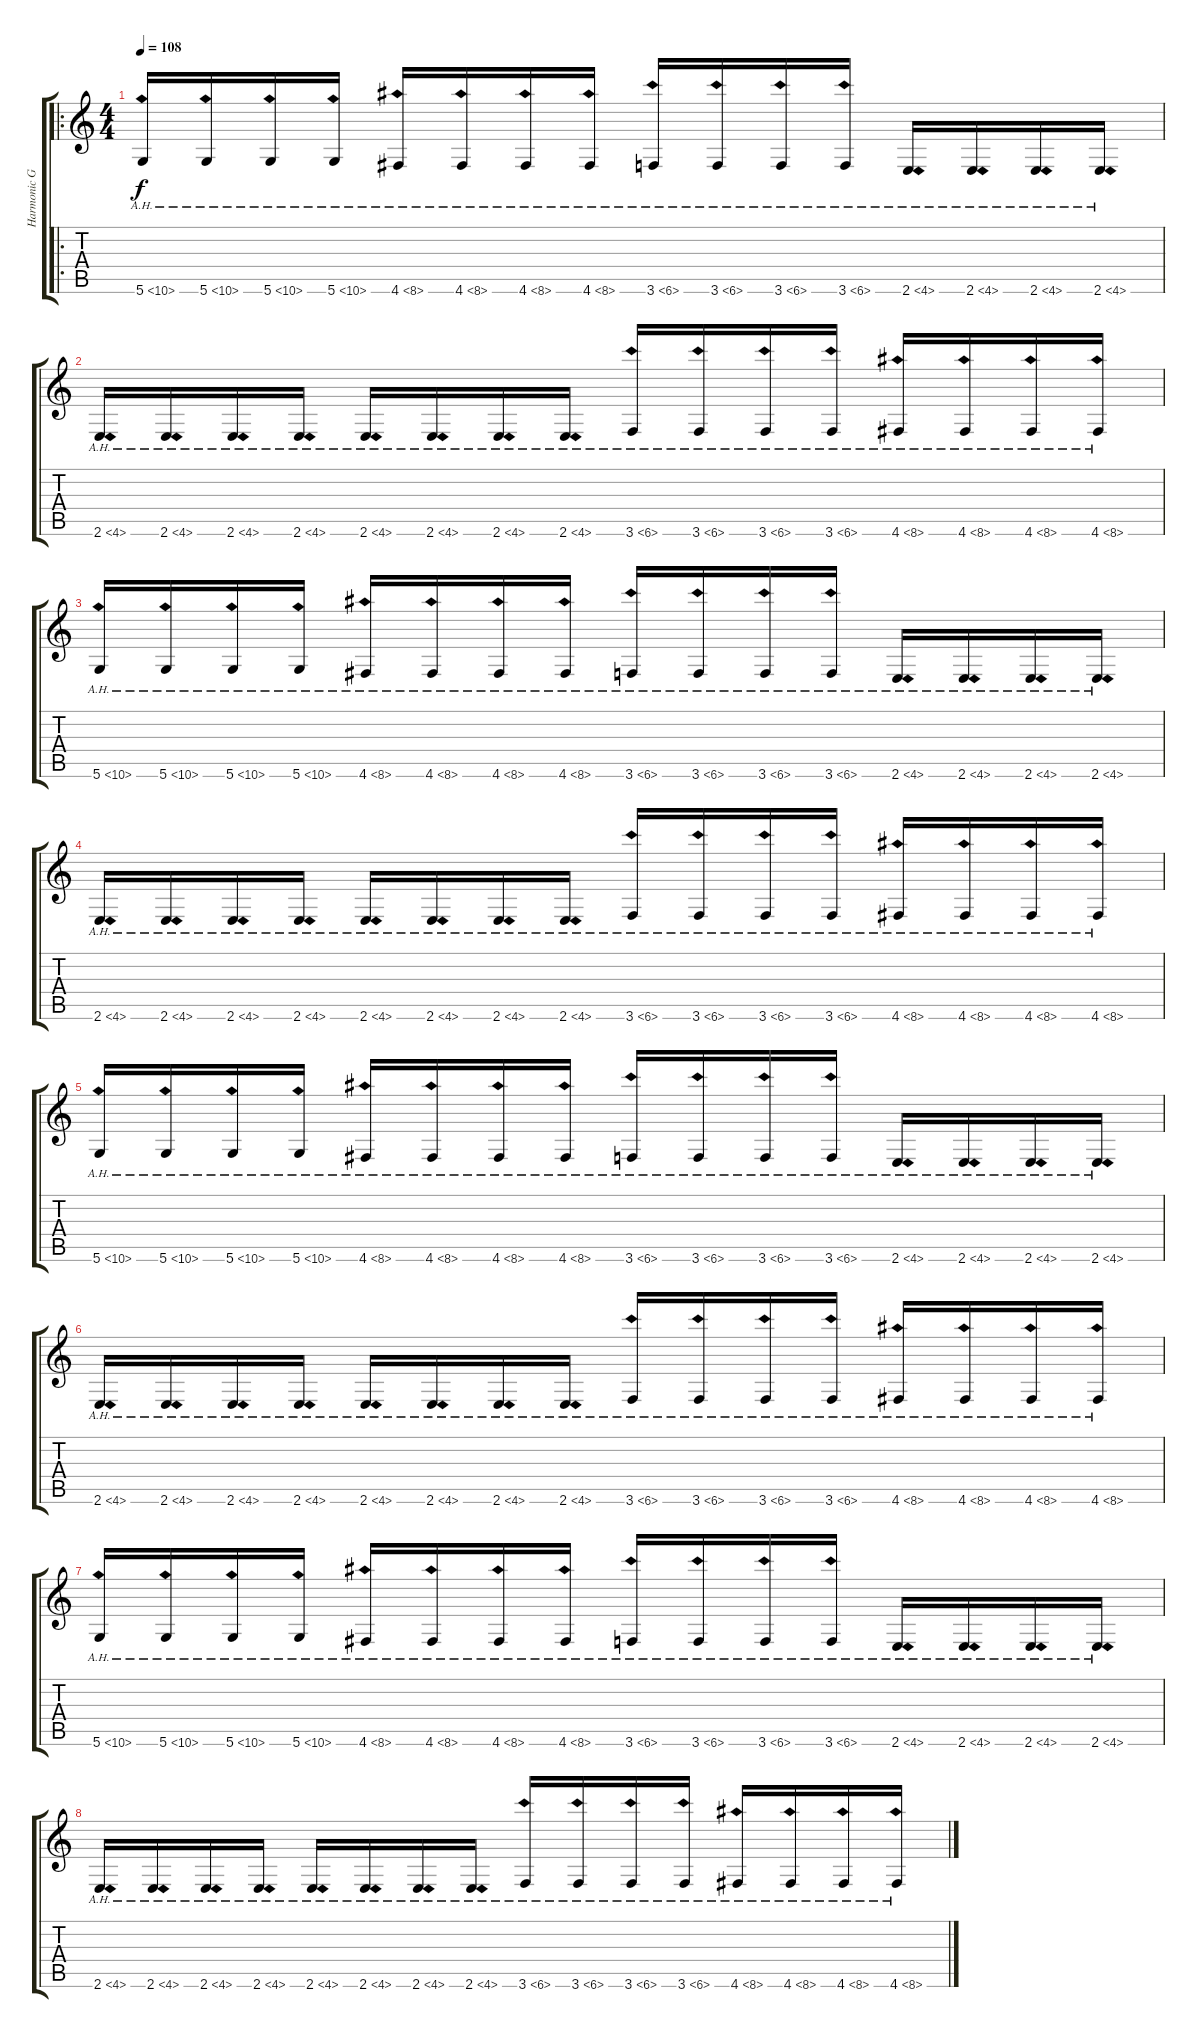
\track ("Harmonic Guitar" "Harmonic G") {instrument guitarharmonics}
\staff {score tabs}
\tuning (D4 A3 F3 C3 G2 D2) {hide}
\ro
\ts (4 4)
\tempo 108
\clef g2
\ks c
5.6{ah 5}.16{dy f} 5.6{ah 5}.16 5.6{ah 5}.16 5.6{ah 5}.16 4.6{ah 4}.16 4.6{ah 4}.16 4.6{ah 4}.16 4.6{ah 4}.16 3.6{ah 3}.16 3.6{ah 3}.16 3.6{ah 3}.16 3.6{ah 3}.16 2.6{ah 2}.16 2.6{ah 2}.16 2.6{ah 2}.16 2.6{ah 2}.16 |
2.6{ah 2}.16 2.6{ah 2}.16 2.6{ah 2}.16 2.6{ah 2}.16 2.6{ah 2}.16 2.6{ah 2}.16 2.6{ah 2}.16 2.6{ah 2}.16 3.6{ah 3}.16 3.6{ah 3}.16 3.6{ah 3}.16 3.6{ah 3}.16 4.6{ah 4}.16 4.6{ah 4}.16 4.6{ah 4}.16 4.6{ah 4}.16 |
5.6{ah 5}.16 5.6{ah 5}.16 5.6{ah 5}.16 5.6{ah 5}.16 4.6{ah 4}.16 4.6{ah 4}.16 4.6{ah 4}.16 4.6{ah 4}.16 3.6{ah 3}.16 3.6{ah 3}.16 3.6{ah 3}.16 3.6{ah 3}.16 2.6{ah 2}.16 2.6{ah 2}.16 2.6{ah 2}.16 2.6{ah 2}.16 |
2.6{ah 2}.16 2.6{ah 2}.16 2.6{ah 2}.16 2.6{ah 2}.16 2.6{ah 2}.16 2.6{ah 2}.16 2.6{ah 2}.16 2.6{ah 2}.16 3.6{ah 3}.16 3.6{ah 3}.16 3.6{ah 3}.16 3.6{ah 3}.16 4.6{ah 4}.16 4.6{ah 4}.16 4.6{ah 4}.16 4.6{ah 4}.16 |
5.6{ah 5}.16 5.6{ah 5}.16 5.6{ah 5}.16 5.6{ah 5}.16 4.6{ah 4}.16 4.6{ah 4}.16 4.6{ah 4}.16 4.6{ah 4}.16 3.6{ah 3}.16 3.6{ah 3}.16 3.6{ah 3}.16 3.6{ah 3}.16 2.6{ah 2}.16 2.6{ah 2}.16 2.6{ah 2}.16 2.6{ah 2}.16 |
2.6{ah 2}.16 2.6{ah 2}.16 2.6{ah 2}.16 2.6{ah 2}.16 2.6{ah 2}.16 2.6{ah 2}.16 2.6{ah 2}.16 2.6{ah 2}.16 3.6{ah 3}.16 3.6{ah 3}.16 3.6{ah 3}.16 3.6{ah 3}.16 4.6{ah 4}.16 4.6{ah 4}.16 4.6{ah 4}.16 4.6{ah 4}.16 |
5.6{ah 5}.16 5.6{ah 5}.16 5.6{ah 5}.16 5.6{ah 5}.16 4.6{ah 4}.16 4.6{ah 4}.16 4.6{ah 4}.16 4.6{ah 4}.16 3.6{ah 3}.16 3.6{ah 3}.16 3.6{ah 3}.16 3.6{ah 3}.16 2.6{ah 2}.16 2.6{ah 2}.16 2.6{ah 2}.16 2.6{ah 2}.16 |
2.6{ah 2}.16 2.6{ah 2}.16 2.6{ah 2}.16 2.6{ah 2}.16 2.6{ah 2}.16 2.6{ah 2}.16 2.6{ah 2}.16 2.6{ah 2}.16 3.6{ah 3}.16 3.6{ah 3}.16 3.6{ah 3}.16 3.6{ah 3}.16 4.6{ah 4}.16 4.6{ah 4}.16 4.6{ah 4}.16 4.6{ah 4}.16
